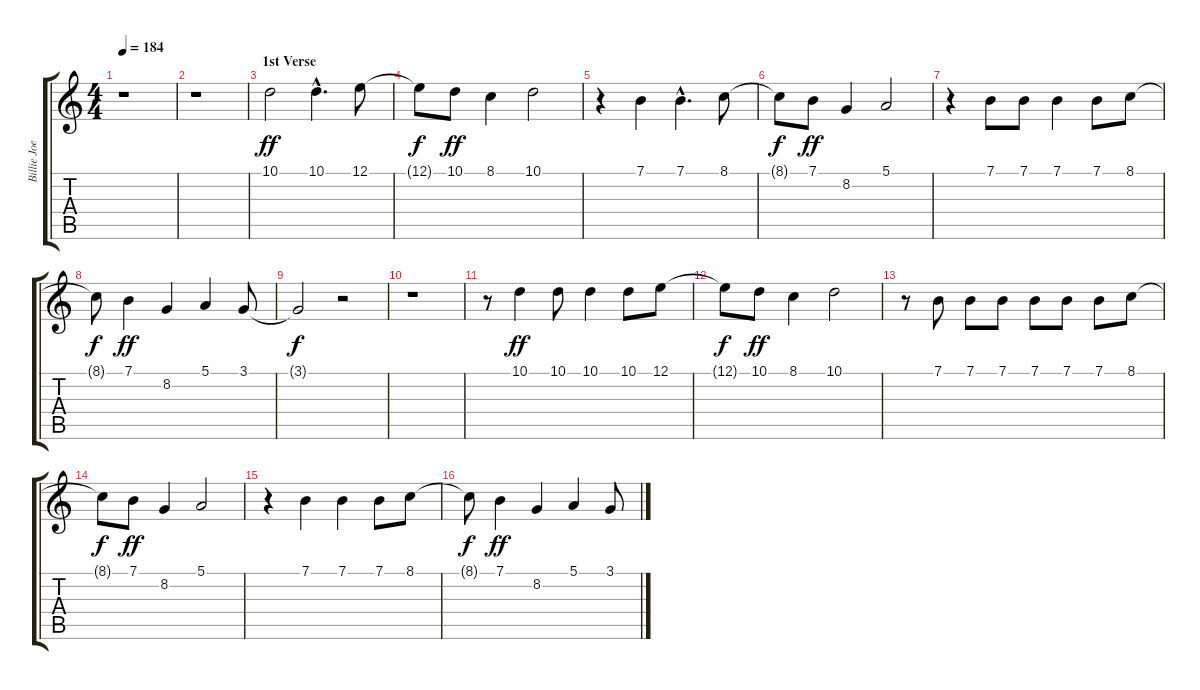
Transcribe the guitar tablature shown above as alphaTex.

\track ("Billie Joe Armstrong (Voice)" "Billie Joe") {instrument lead6voice}
\staff {score tabs}
\tuning (E4 B3 G3 D3 A2 E2) {hide}
\ts (4 4)
\tempo 184
\clef g2
\ks c
r.1{dy ff} |
r.1 |
\section ("" "1st Verse")
10.1.2 10.1{hac}.4{d} 12.1.8 |
12.1{t}.8{dy f} 10.1.8{dy ff} 8.1.4 10.1.2 |
r.4 7.1.4 7.1{hac}.4{d} 8.1.8 |
8.1{t}.8{dy f} 7.1.8{dy ff} 8.2.4 5.1.2 |
r.4 7.1.8 7.1.8 7.1.4 7.1.8 8.1.8 |
8.1{t}.8{dy f} 7.1.4{dy ff} 8.2.4 5.1.4 3.1.8 |
3.1{t}.2{dy f} r.2 |
r.1 |
r.8 10.1.4{dy ff} 10.1.8 10.1.4 10.1.8 12.1.8 |
12.1{t}.8{dy f} 10.1.8{dy ff} 8.1.4 10.1.2 |
r.8 7.1.8 7.1.8 7.1.8 7.1.8 7.1.8 7.1.8 8.1.8 |
8.1{t}.8{dy f} 7.1.8{dy ff} 8.2.4 5.1.2 |
r.4 7.1.4 7.1.4 7.1.8 8.1.8 |
8.1{t}.8{dy f} 7.1.4{dy ff} 8.2.4 5.1.4 3.1.8
